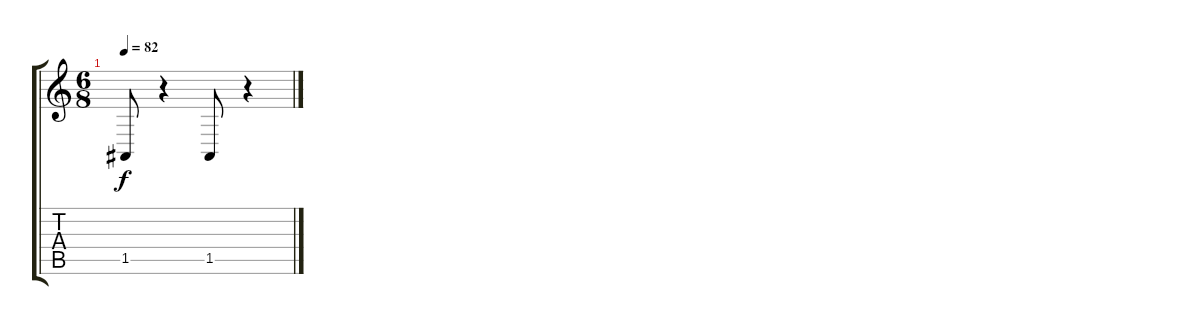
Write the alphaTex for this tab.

\track "" {instrument synthstrings2}
\staff {score tabs}
\tuning (E4 B3 G3 D3 A2 E2) {hide}
\ts (6 8)
\tempo 82
\clef g2
\ks c
1.5.8{dy f} r.4 1.5.8 r.4
